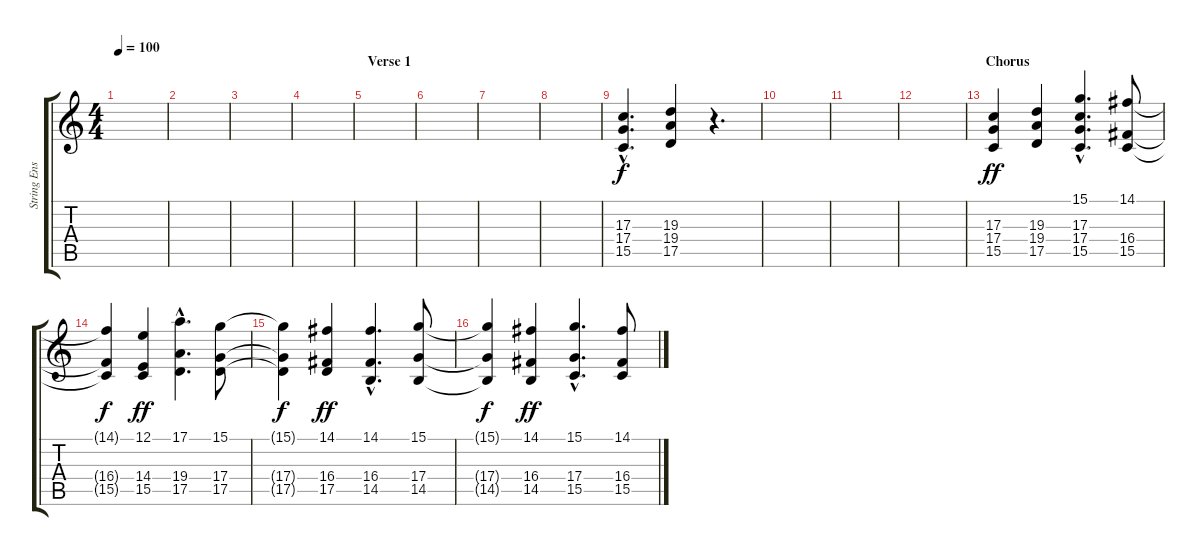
\track ("String Ensemble" "String Ens") {instrument stringensemble1}
\staff {score tabs}
\tuning (E4 B3 G3 D3 A2 E2) {hide}
\ts (4 4)
\tempo 100
\clef g2
\ks c
|
|
|
|
\section ("" "Verse 1")
|
|
|
|
(17.3{hac} 17.4{hac} 15.5{hac}).4{d} (19.3 19.4 17.5).4 r.4{d} |
|
|
|
\section ("" "Chorus")
(17.3 17.4 15.5).4{dy ff} (19.3 19.4 17.5).4 (15.1{hac} 17.3{hac} 17.4{hac} 15.5{hac}).4{d} (14.1 16.4 15.5).8 |
(14.1{t} 16.4{t} 15.5{t}).4{dy f} (12.1 14.4 15.5).4{dy ff} (17.1{hac} 19.4{hac} 17.5{hac}).4{d} (15.1 17.4 17.5).8 |
(15.1{t} 17.4{t} 17.5{t}).4{dy f} (14.1 16.4 17.5).4{dy ff} (14.1{hac} 16.4{hac} 14.5{hac}).4{d} (15.1 17.4 14.5).8 |
(15.1{t} 17.4{t} 14.5{t}).4{dy f} (14.1 16.4 14.5).4{dy ff} (15.1{hac} 17.4{hac} 15.5{hac}).4{d} (14.1 16.4 15.5).8
